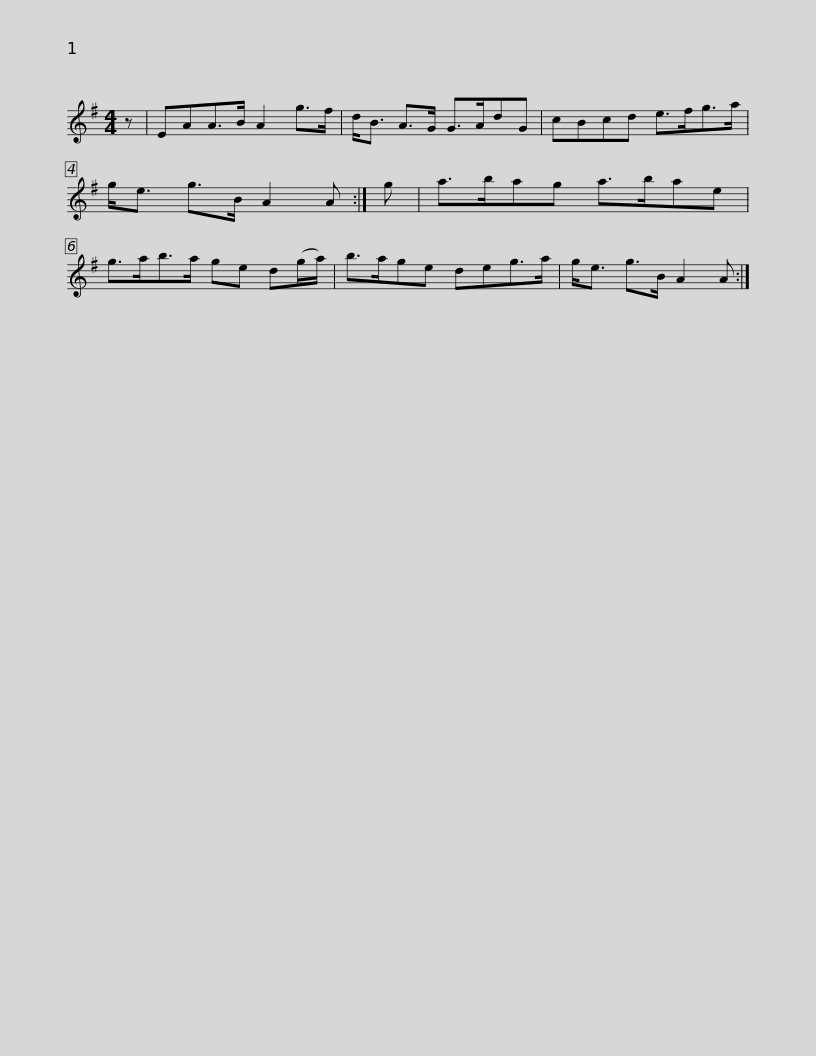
X:1
L:1/8
M:4/4
I:linebreak $
K:G
V:1 treble
V:1
 z | EAA>B A2 g>f | d<B A>G G>AdG | cBcd e>fg>a | g<e g>B A2 A :| %5
 g |$ a>bag a>bae | g>ab>a ge d(g/a/) | b>age deg>a | g<e g>B A2 A :| %10
